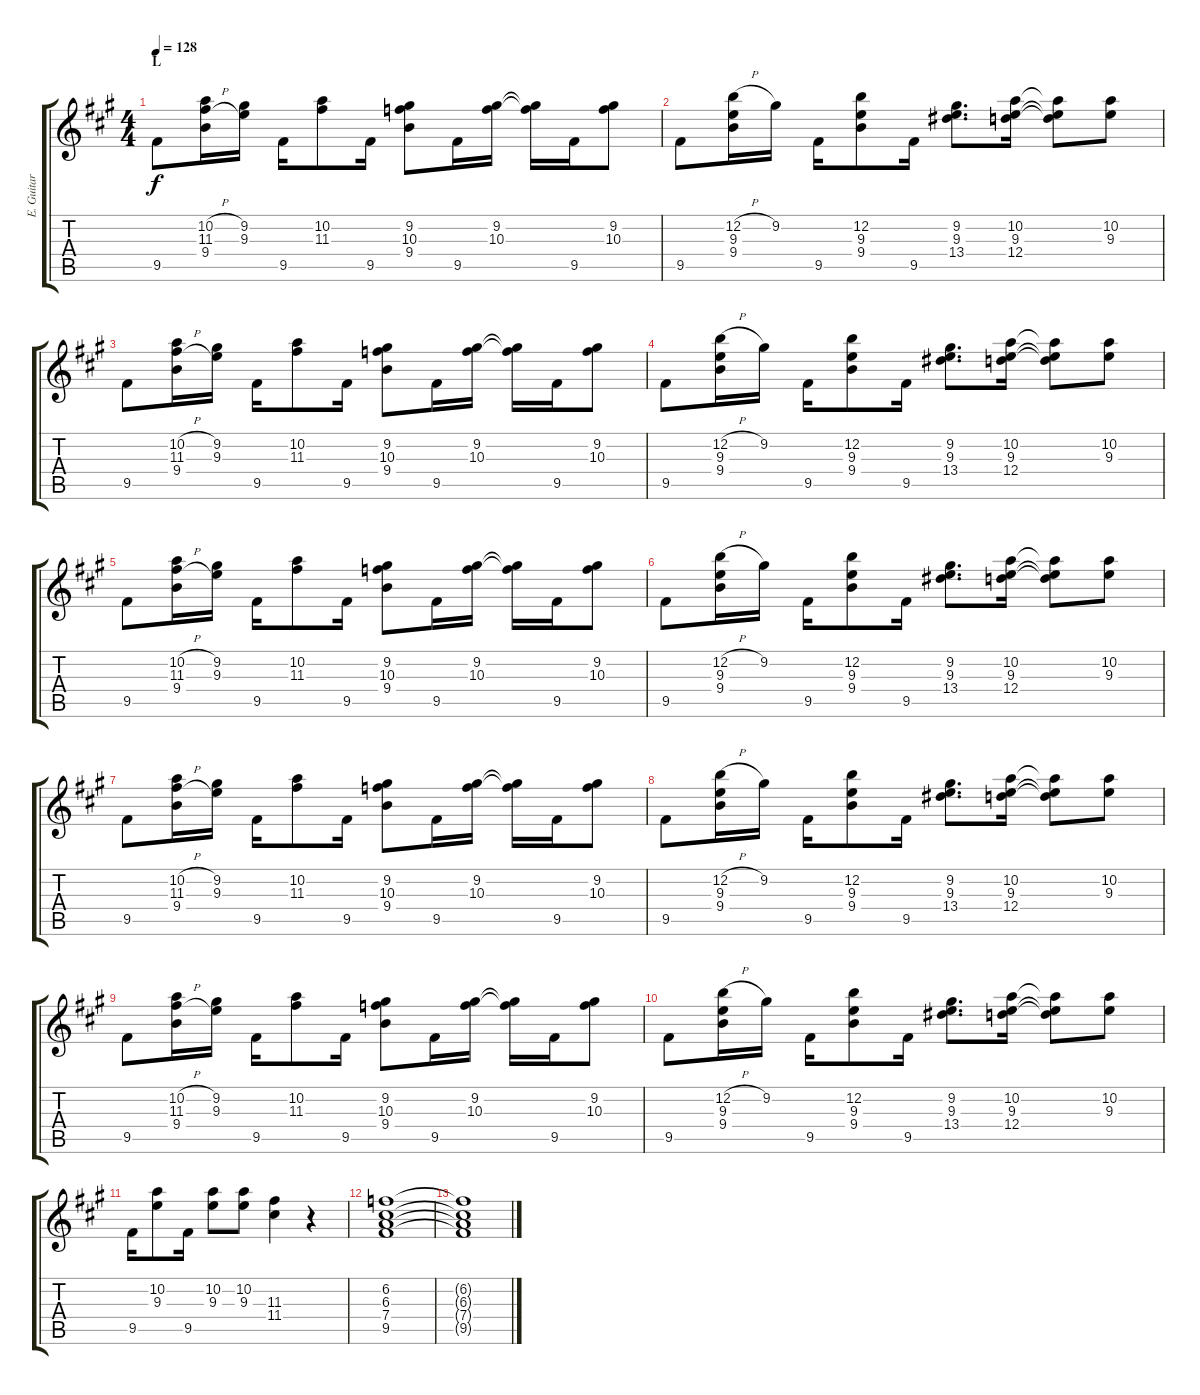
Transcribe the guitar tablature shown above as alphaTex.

\track ("E. Guitar I" "E. Guitar ") {instrument overdrivenguitar}
\staff {score tabs}
\tuning (E4 B3 G3 D3 A2 E2) {hide}
\ts (4 4)
\section ("" "L")
\tempo 128
\clef g2
\ks a
9.5.8{dy f} (10.2{h} 11.3{h} 9.4).16 (9.2 9.3).16 9.5.16 (10.2 11.3).8 9.5.16 (9.2 10.3 9.4).8 9.5.16 (9.2 10.3).16 (9.2{t} 10.3{t}).16 9.5.16 (9.2 10.3).8 |
9.5.8 (12.2{h} 9.3 9.4).16 9.2.16 9.5.16 (12.2 9.3 9.4).8 9.5.16 (9.2 9.3 13.4).8{d} (10.2 9.3 12.4).16 (10.2{t} 9.3{t} 12.4{t}).8 (10.2 9.3).8 |
9.5.8 (10.2{h} 11.3{h} 9.4).16 (9.2 9.3).16 9.5.16 (10.2 11.3).8 9.5.16 (9.2 10.3 9.4).8 9.5.16 (9.2 10.3).16 (9.2{t} 10.3{t}).16 9.5.16 (9.2 10.3).8 |
9.5.8 (12.2{h} 9.3 9.4).16 9.2.16 9.5.16 (12.2 9.3 9.4).8 9.5.16 (9.2 9.3 13.4).8{d} (10.2 9.3 12.4).16 (10.2{t} 9.3{t} 12.4{t}).8 (10.2 9.3).8 |
9.5.8 (10.2{h} 11.3{h} 9.4).16 (9.2 9.3).16 9.5.16 (10.2 11.3).8 9.5.16 (9.2 10.3 9.4).8 9.5.16 (9.2 10.3).16 (9.2{t} 10.3{t}).16 9.5.16 (9.2 10.3).8 |
9.5.8 (12.2{h} 9.3 9.4).16 9.2.16 9.5.16 (12.2 9.3 9.4).8 9.5.16 (9.2 9.3 13.4).8{d} (10.2 9.3 12.4).16 (10.2{t} 9.3{t} 12.4{t}).8 (10.2 9.3).8 |
9.5.8 (10.2{h} 11.3{h} 9.4).16 (9.2 9.3).16 9.5.16 (10.2 11.3).8 9.5.16 (9.2 10.3 9.4).8 9.5.16 (9.2 10.3).16 (9.2{t} 10.3{t}).16 9.5.16 (9.2 10.3).8 |
9.5.8 (12.2{h} 9.3 9.4).16 9.2.16 9.5.16 (12.2 9.3 9.4).8 9.5.16 (9.2 9.3 13.4).8{d} (10.2 9.3 12.4).16 (10.2{t} 9.3{t} 12.4{t}).8 (10.2 9.3).8 |
9.5.8 (10.2{h} 11.3{h} 9.4).16 (9.2 9.3).16 9.5.16 (10.2 11.3).8 9.5.16 (9.2 10.3 9.4).8 9.5.16 (9.2 10.3).16 (9.2{t} 10.3{t}).16 9.5.16 (9.2 10.3).8 |
9.5.8 (12.2{h} 9.3 9.4).16 9.2.16 9.5.16 (12.2 9.3 9.4).8 9.5.16 (9.2 9.3 13.4).8{d} (10.2 9.3 12.4).16 (10.2{t} 9.3{t} 12.4{t}).8 (10.2 9.3).8 |
9.5.16 (10.2 9.3).8 9.5.16 (10.2 9.3).8 (10.2 9.3).8 (11.3 11.4).4 r.4 |
(6.2 6.3 7.4 9.5).1 |
(6.2{t} 6.3{t} 7.4{t} 9.5{t}).1
